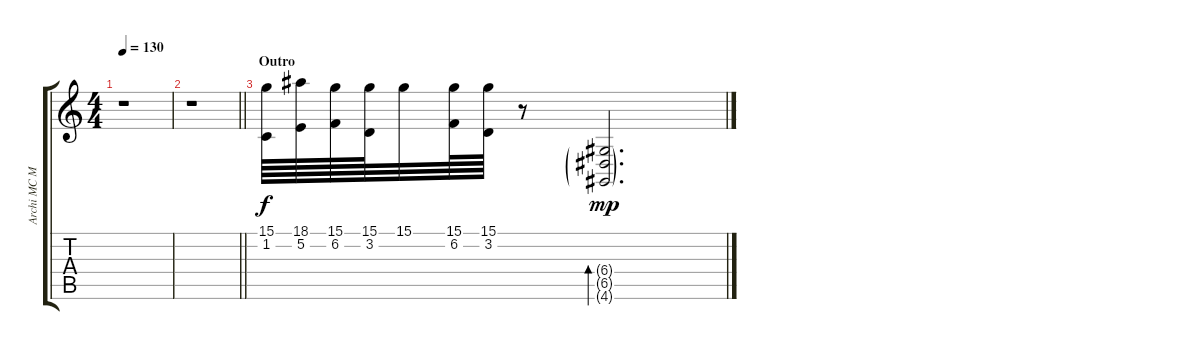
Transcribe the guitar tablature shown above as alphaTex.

\track ("Archi MC Motherfucka Alert" "Archi MC M") {instrument sopranosax}
\staff {score tabs}
\tuning (E4 B3 G3 D3 A2 E2) {hide}
\ts (4 4)
\tempo 130
\clef g2
\ks c
r.1{dy f} |
\barLineRight lightlight
r.1 |
\section ("" "Outro")
(15.1 1.2).64 (18.1 5.2).64 (15.1 6.2).64 (15.1 3.2).64 15.1.32 (15.1 6.2).64 (15.1 3.2).64 r.8 (6.4{g} 6.5{g} 4.6{g}).2{d bd 480 dy mp instrument distortionguitar}
